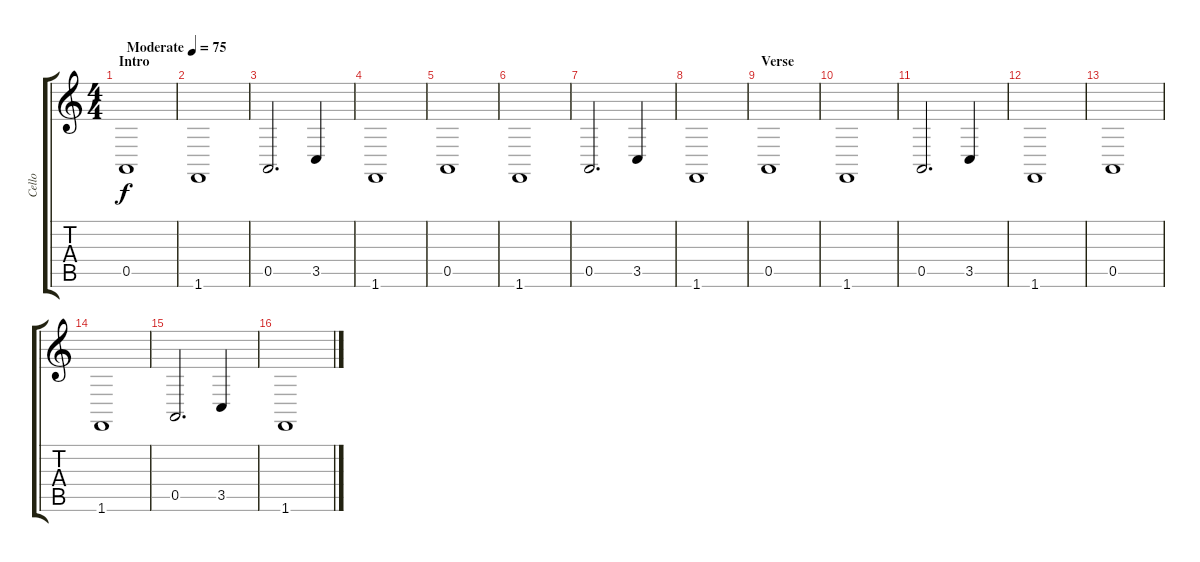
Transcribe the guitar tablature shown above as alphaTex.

\track ("Cello" "Cello") {instrument cello}
\staff {score tabs}
\tuning (E4 B3 G3 D3 A2 E2) {hide}
\ts (4 4)
\section ("" "Intro")
\tempo (75 "Moderate")
\clef g2
\ks c
0.5.1{dy f instrument cello} |
1.6.1 |
0.5.2{d} 3.5.4 |
1.6.1 |
0.5.1 |
1.6.1 |
0.5.2{d} 3.5.4 |
1.6.1 |
\section ("" "Verse")
0.5.1 |
1.6.1 |
0.5.2{d} 3.5.4 |
1.6.1 |
0.5.1 |
1.6.1 |
0.5.2{d} 3.5.4 |
1.6.1
